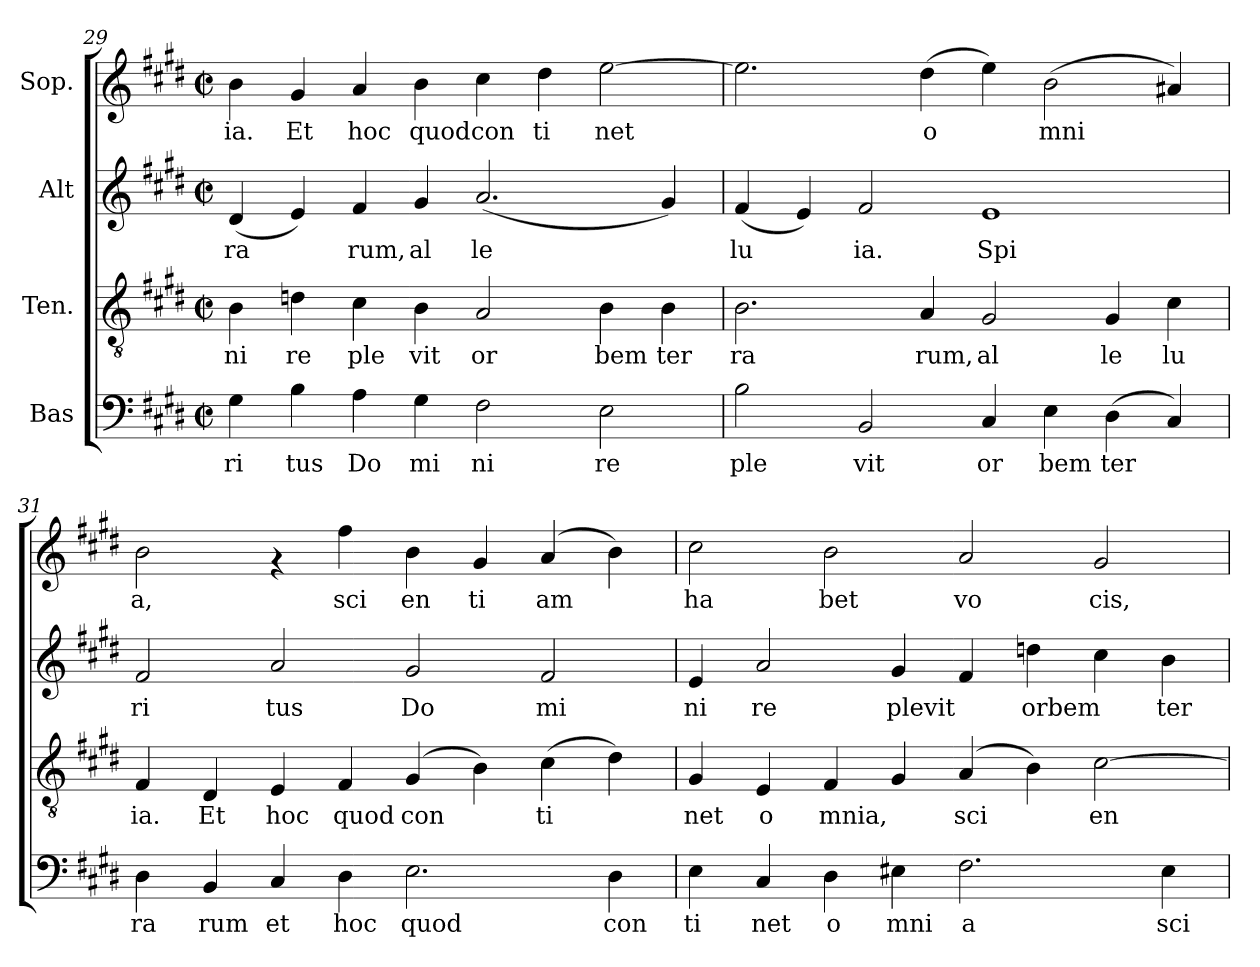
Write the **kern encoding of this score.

**kern	**text	**kern	**text	**kern	**text	**kern	**text
*part4	*part4	*part3	*part3	*part2	*part2	*part1	*part1
*staff4	*staff4	*staff3	*staff3	*staff2	*staff2	*staff1	*staff1
*I"Bas	*	*I"Ten.	*	*I"Alt	*	*I"Sop.	*
!!LO:PB:g=z
*clefF4	*	*clefGv2	*	*clefG2	*	*clefG2	*
*k[f#c#g#d#]	*	*k[f#c#g#d#]	*	*k[f#c#g#d#]	*	*k[f#c#g#d#]	*
*E:	*	*E:	*	*E:	*	*E:	*
*M2/2	*	*M2/2	*	*M2/2	*	*M2/2	*
*met(c|)	*	*met(c|)	*	*met(c|)	*	*met(c|)	*
=29	=29	=29	=29	=29	=29	=29	=29
!	!LO:LY:b:cj	!	!LO:LY:b:cj	!	!LO:LY:b:cj	!	!LO:LY:b:cj
4G#\	ri	4B\	ni	(<4d#/	ra	4b\	ia.
!	!LO:LY:b:cj	!	!LO:LY:b:cj	!	!LO:LY:b:cj	!	!LO:LY:b:cj
4B\	tus	4dn\	re	4e/)	.	4g#/	Et
!	!LO:LY:b:cj	!	!LO:LY:b:cj	!	!LO:LY:b:cj	!	!LO:LY:b:cj
4A\	Do	4c#\	ple	4f#/	rum,	4a/	hoc
!	!LO:LY:b:cj	!	!LO:LY:b:cj	!	!LO:LY:b:cj	!	!LO:LY:b:cj
4G#\	mi	4B\	vit	4g#/	al	4b\	quod
!	!LO:LY:b:cj	!	!LO:LY:b:cj	!	!LO:LY:b:cj	!	!LO:LY:b:cj
2F#\	ni	2A/	or	(<2.a/	le	4cc#\	con
!	!	!	!	!	!	!	!LO:LY:b:cj
.	.	.	.	.	.	4dd#\	ti
!	!LO:LY:b:cj	!	!LO:LY:b:cj	!	!	!	!LO:LY:b:cj
2E\	re	4B\	bem	.	.	[>2ee\	net
!	!	!	!LO:LY:b:cj	!	!LO:LY:b:cj	!	!
.	.	4B\	ter	4g#/)	.	.	.
=30	=30	=30	=30	=30	=30	=30	=30
!	!LO:LY:b:cj	!	!LO:LY:b:cj	!	!LO:LY:b:cj	!	!LO:LY:b:cj
2B\	ple	2.B\	ra	(<4f#/	lu	2.ee\]	.
!	!	!	!	!	!LO:LY:b:cj	!	!
.	.	.	.	4e/)	.	.	.
!	!LO:LY:b:cj	!	!	!	!LO:LY:b:cj	!	!
2BB/	vit	.	.	2f#/	ia.	.	.
!	!	!	!LO:LY:b:cj	!	!	!	!LO:LY:b:cj
.	.	4A/	rum,	.	.	(>4dd#\	o
!	!LO:LY:b:cj	!	!LO:LY:b:cj	!	!LO:LY:b:cj	!	!LO:LY:b:cj
4C#/	or	2G#/	al	1e	Spi	4ee\)	.
!	!LO:LY:b:cj	!	!	!	!	!	!LO:LY:b:cj
4E\	bem	.	.	.	.	(>2b\	mni
!	!LO:LY:b:cj	!	!LO:LY:b:cj	!	!	!	!
(>4D#\	ter	4G#/	le	.	.	.	.
!	!LO:LY:b:cj	!	!LO:LY:b:cj	!	!	!	!LO:LY:b:cj
4C#/)	.	4c#\	lu	.	.	4a#X/)	.
=31	=31	=31	=31	=31	=31	=31	=31
!	!LO:LY:b:cj	!	!LO:LY:b:cj	!	!LO:LY:b:cj	!	!LO:LY:b:cj
4D#\	ra	4F#/	ia.	2f#/	ri	2b\	a,
!	!LO:LY:b:cj	!	!LO:LY:b:cj	!	!	!	!
4BB/	rum	4D#/	Et	.	.	.	.
!	!LO:LY:b:cj	!	!LO:LY:b:cj	!	!LO:LY:b:cj	!	!
4C#/	et	4E/	hoc	2a/	tus	4rf	.
!	!LO:LY:b:cj	!	!LO:LY:b:cj	!	!	!	!LO:LY:b:cj
4D#\	hoc	4F#/	quod	.	.	4ff#\	sci
!	!LO:LY:b:cj	!	!LO:LY:b:cj	!	!LO:LY:b:cj	!	!LO:LY:b:cj
2.E\	quod	(>4G#/	con	2g#/	Do	4b\	en
!	!	!	!LO:LY:b:cj	!	!	!	!LO:LY:b:cj
.	.	4B\)	.	.	.	4g#/	ti
!	!	!	!LO:LY:b:cj	!	!LO:LY:b:cj	!	!LO:LY:b:cj
.	.	(>4c#\	ti	2f#/	mi	(>4a/	am
!	!LO:LY:b:cj	!	!LO:LY:b:cj	!	!	!	!LO:LY:b:cj
4D#\	con	4d#\)	.	.	.	4b\)	.
!!LO:PB:g=z
=32	=32	=32	=32	=32	=32	=32	=32
!	!LO:LY:b:cj	!	!LO:LY:b:cj	!	!LO:LY:b:cj	!	!LO:LY:a:cj
4E\	ti	4G#/	net	4e/	ni	2cc#\	ha
!	!LO:LY:b:cj	!	!LO:LY:b:cj	!	!LO:LY:b:cj	!	!
4C#/	net	4E/	o	2a/	re	.	.
!	!LO:LY:b:cj	!	!LO:LY:b:cj	!	!	!	!LO:LY:a:cj
4D#\	o	4F#/	mnia,	.	.	2b\	bet
!	!LO:LY:b:cj	!	!LO:LY:b:cj	!	!LO:LY:b:cj	!	!
4E#X\	mni	4G#/	.	4g#/	plevit	.	.
!	!LO:LY:b:cj	!	!LO:LY:b:cj	!	!LO:LY:b:cj	!	!LO:LY:a:cj
2.F#\	a	(>4A/	sci	4f#/	.	2a/	vo
!	!	!	!LO:LY:b:cj	!	!LO:LY:b:cj	!	!
.	.	4B\)	.	4ddn\	orbem	.	.
!	!	!	!LO:LY:b:cj	!	!LO:LY:b:cj	!	!LO:LY:a:cj
.	.	[>2c#\	en	4cc#\	.	2g#/	cis,
!	!LO:LY:b:cj	!	!	!	!LO:LY:b:cj	!	!
4E#\	sci	.	.	4b\	ter	.	.
=	=	=	=	=	=	=	=
*-	*-	*-	*-	*-	*-	*-	*-
